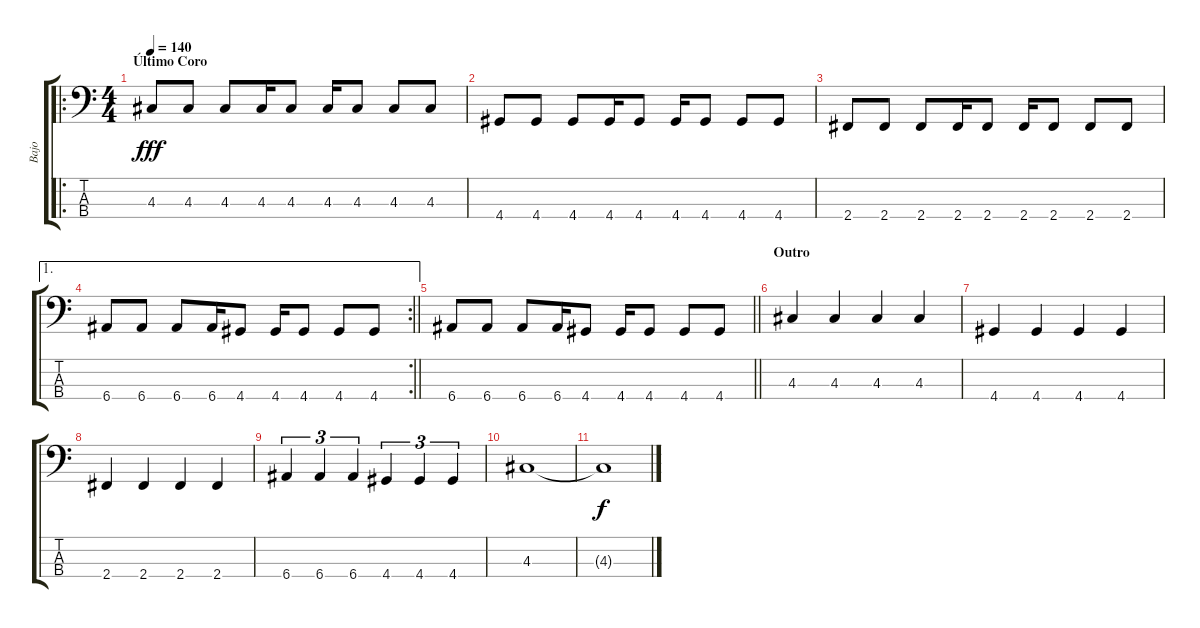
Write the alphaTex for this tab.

\track ("Bajo" "Bajo") {instrument electricbasspick}
\staff {score tabs}
\tuning (G2 D2 A1 E1) {hide}
\ro
\ts (4 4)
\section ("" "Último Coro")
\tempo 140
\clef f4
\ks c
4.3.8{dy fff} 4.3.8 4.3.8 4.3.16 4.3.8 4.3.16 4.3.8 4.3.8 4.3.8 |
4.4.8 4.4.8 4.4.8 4.4.16 4.4.8 4.4.16 4.4.8 4.4.8 4.4.8 |
2.4.8 2.4.8 2.4.8 2.4.16 2.4.8 2.4.16 2.4.8 2.4.8 2.4.8 |
\ae 1
\rc 2
\barLineRight lightlight
6.4.8 6.4.8 6.4.8 6.4.16 4.4.8 4.4.16 4.4.8 4.4.8 4.4.8 |
\barLineRight lightlight
6.4.8 6.4.8 6.4.8 6.4.16 4.4.8 4.4.16 4.4.8 4.4.8 4.4.8 |
\section ("" "Outro")
4.3.4 4.3.4 4.3.4 4.3.4 |
4.4.4 4.4.4 4.4.4 4.4.4 |
2.4.4 2.4.4 2.4.4 2.4.4 |
6.4.4{tu (3 2)} 6.4.4{tu (3 2)} 6.4.4{tu (3 2)} 4.4.4{tu (3 2)} 4.4.4{tu (3 2)} 4.4.4{tu (3 2)} |
4.3.1 |
4.3{t}.1{dy f}
